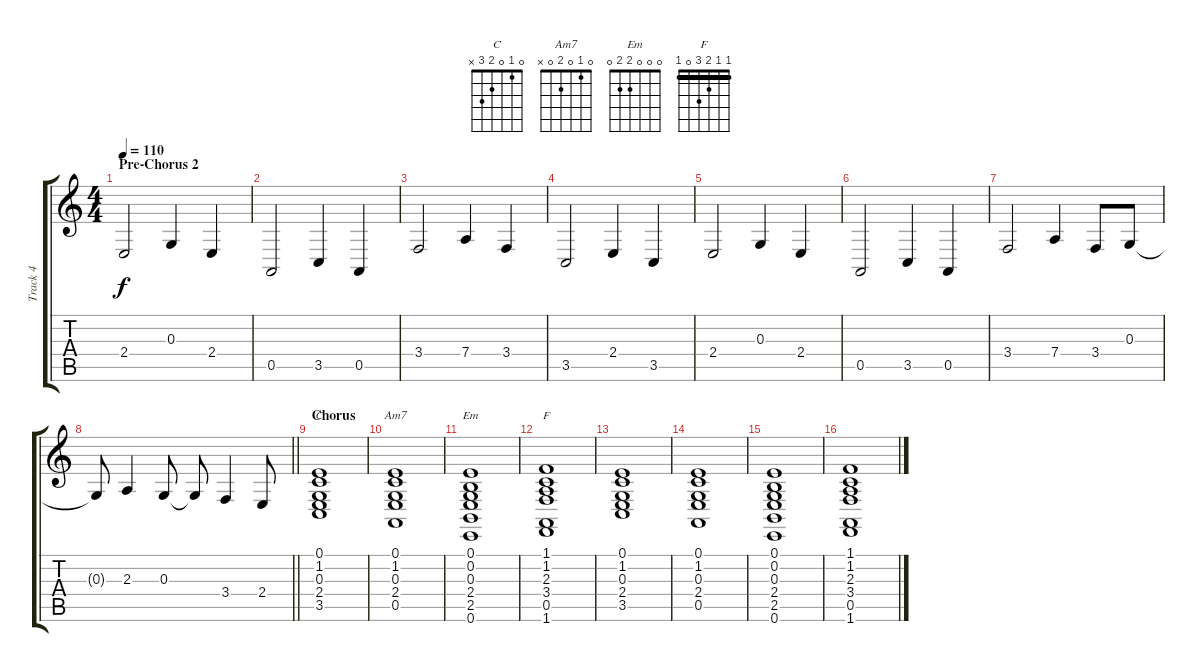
\track ("Track 4" "Track 4") {instrument stringensemble1}
\staff {score tabs}
\tuning (E4 B3 G3 D3 A2 E2) {hide}
\chord ("C" 0 1 0 2 3 x)
\chord ("Am7" 0 1 0 2 0 x)
\chord ("Em" 0 0 0 2 2 0)
\chord ("F" 1 1 2 3 0 1) {barre 1}
\ts (4 4)
\section ("" "Pre-Chorus 2")
\tempo 110
\clef g2
\ks c
2.4.2{dy f} 0.3.4 2.4.4 |
0.5.2 3.5.4 0.5.4 |
3.4.2 7.4.4 3.4.4 |
3.5.2 2.4.4 3.5.4 |
2.4.2 0.3.4 2.4.4 |
0.5.2 3.5.4 0.5.4 |
3.4.2 7.4.4 3.4.8 0.3.8 |
\barLineRight lightlight
0.3{t}.8 2.3.4 0.3.8 0.3{t}.8 3.4.4 2.4.8 |
\section ("" "Chorus")
(0.1 1.2 0.3 2.4 3.5).1{ch "C"} |
(0.1 1.2 0.3 2.4 0.5).1{ch "Am7"} |
(0.1 0.2 0.3 2.4 2.5 0.6).1{ch "Em"} |
(1.1 1.2 2.3 3.4 0.5 1.6).1{ch "F"} |
(0.1 1.2 0.3 2.4 3.5).1 |
(0.1 1.2 0.3 2.4 0.5).1 |
(0.1 0.2 0.3 2.4 2.5 0.6).1 |
(1.1 1.2 2.3 3.4 0.5 1.6).1
